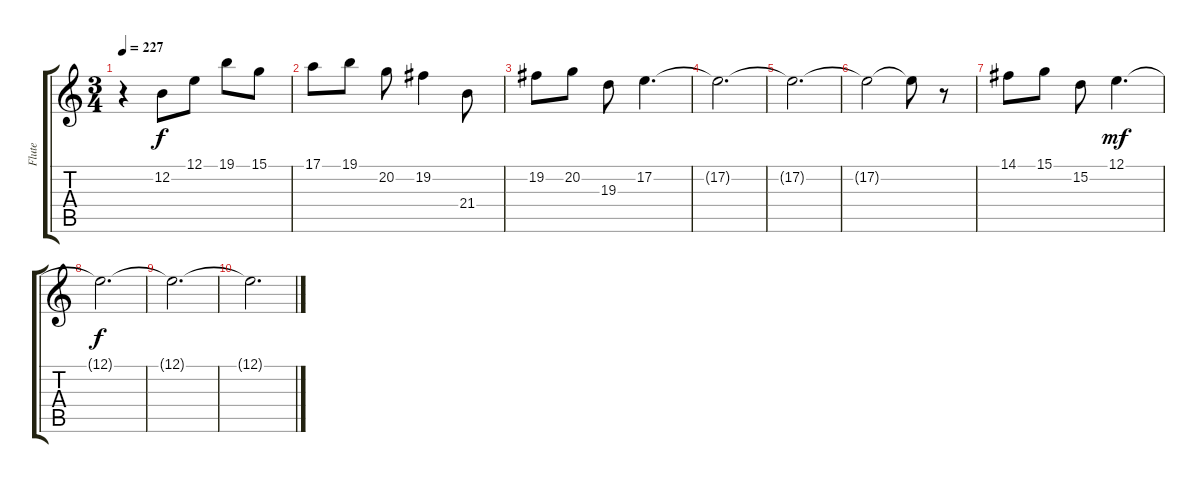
\track ("Flute" "Flute") {instrument flute}
\staff {score tabs}
\tuning (E4 B3 G3 D3 A2 E2) {hide}
\ts (3 4)
\tempo 227
\clef g2
\ks c
r.4{dy f} 12.2.8 12.1.8 19.1.8 15.1.8 |
17.1.8 19.1.8 20.2.8 19.2.4 21.4.8 |
19.2.8 20.2.8 19.3.8 17.2.4{d} |
17.2{t}.2{d} |
17.2{t}.2{d} |
17.2{t}.2 17.2{t}.8 r.8 |
14.1.8 15.1.8 15.2.8 12.1.4{d dy mf} |
12.1{t}.2{d dy f} |
12.1{t}.2{d} |
12.1{t}.2{d}
